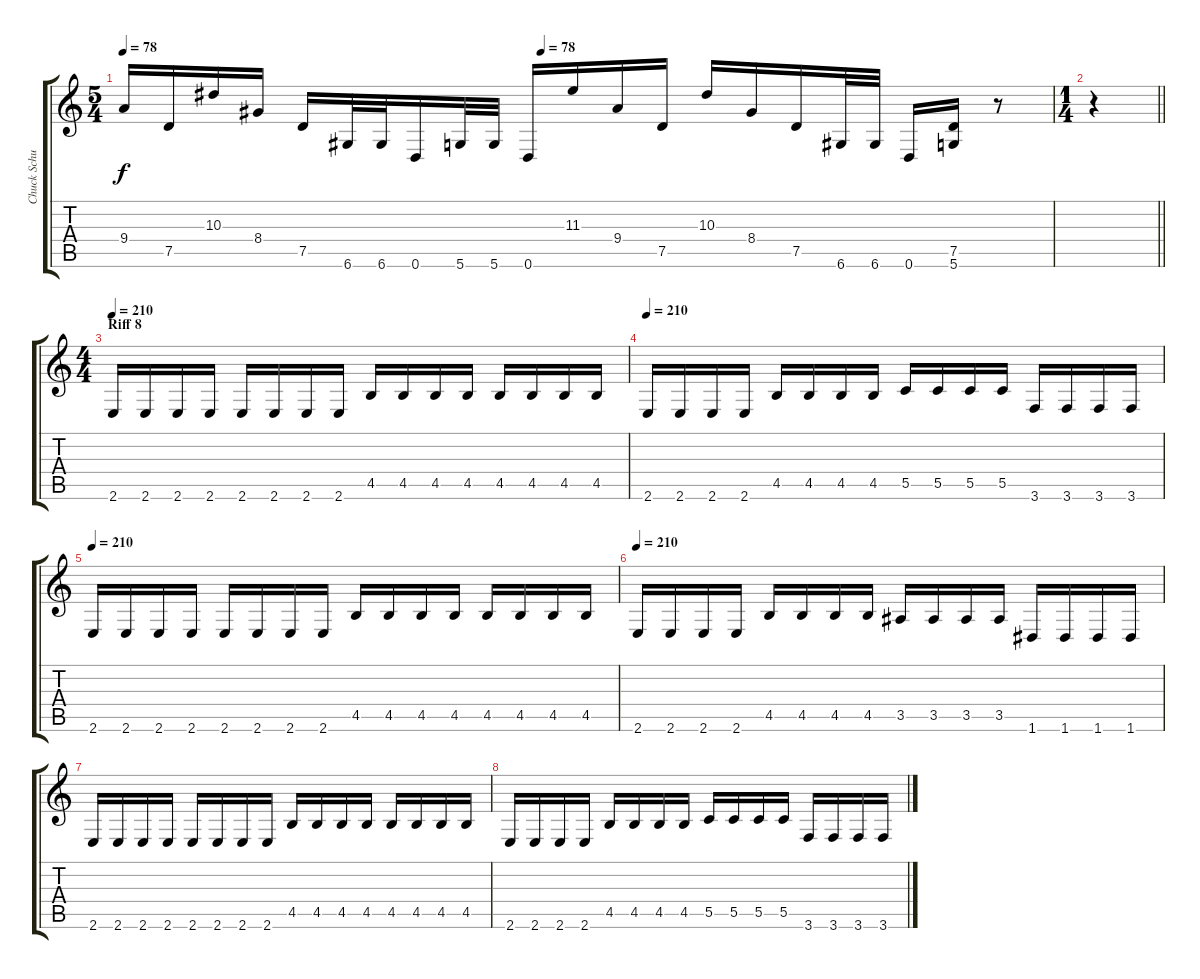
\track ("Chuck Schuldiner" "Chuck Schu") {instrument distortionguitar}
\staff {score tabs}
\tuning (D4 A3 F3 C3 G2 D2) {hide}
\ts (5 4)
\tempo 78
\tempo (78 0.45)
\clef g2
\ks c
9.4.16{dy f} 7.5.16 10.3.16 8.4.16 7.5.16 6.6.32 6.6.32 0.6.16 5.6.32 5.6.32 0.6.16 11.3.16 9.4.16 7.5.16 10.3.16 8.4.16 7.5.16 6.6.32 6.6.32 0.6.16 (7.5 5.6).16 r.8 |
\ts (1 4)
\barLineRight lightlight
r.4 |
\ts (4 4)
\section ("" "Riff 8")
\tempo 210
2.6.16 2.6.16 2.6.16 2.6.16 2.6.16 2.6.16 2.6.16 2.6.16 4.5.16 4.5.16 4.5.16 4.5.16 4.5.16 4.5.16 4.5.16 4.5.16 |
\tempo 210
2.6.16 2.6.16 2.6.16 2.6.16 4.5.16 4.5.16 4.5.16 4.5.16 5.5.16 5.5.16 5.5.16 5.5.16 3.6.16 3.6.16 3.6.16 3.6.16 |
\tempo 210
2.6.16 2.6.16 2.6.16 2.6.16 2.6.16 2.6.16 2.6.16 2.6.16 4.5.16 4.5.16 4.5.16 4.5.16 4.5.16 4.5.16 4.5.16 4.5.16 |
\tempo 210
2.6.16 2.6.16 2.6.16 2.6.16 4.5.16 4.5.16 4.5.16 4.5.16 3.5.16 3.5.16 3.5.16 3.5.16 1.6.16 1.6.16 1.6.16 1.6.16 |
2.6.16 2.6.16 2.6.16 2.6.16 2.6.16 2.6.16 2.6.16 2.6.16 4.5.16 4.5.16 4.5.16 4.5.16 4.5.16 4.5.16 4.5.16 4.5.16 |
2.6.16 2.6.16 2.6.16 2.6.16 4.5.16 4.5.16 4.5.16 4.5.16 5.5.16 5.5.16 5.5.16 5.5.16 3.6.16 3.6.16 3.6.16 3.6.16
